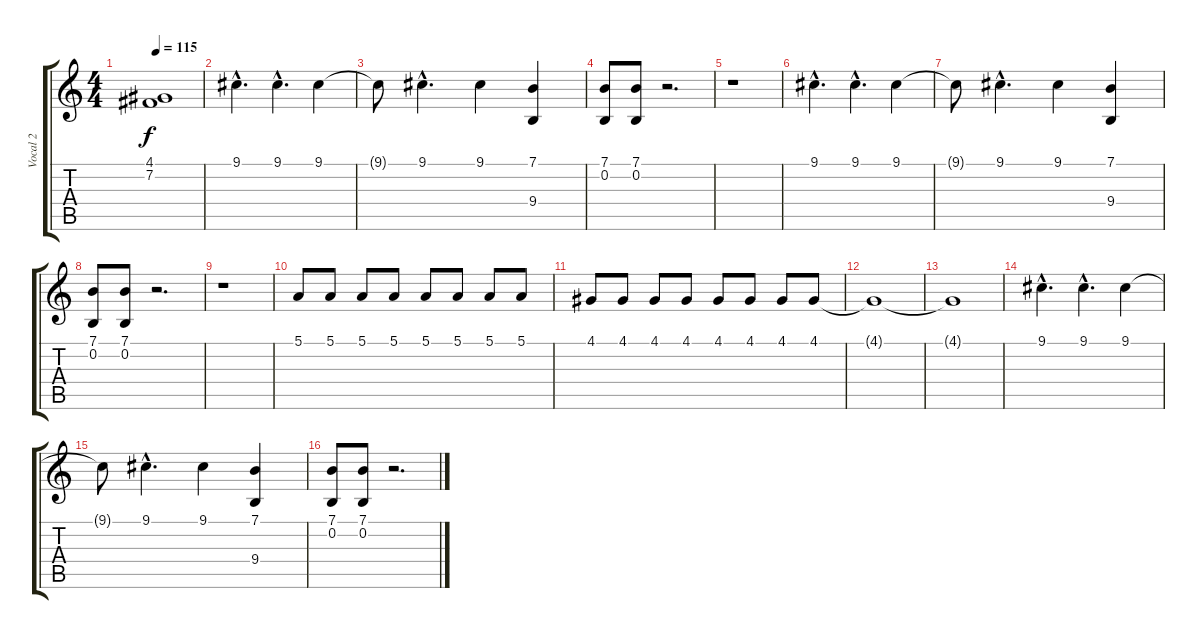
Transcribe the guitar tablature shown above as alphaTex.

\track ("Vocal 2" "Vocal 2") {instrument lead2sawtooth}
\staff {score tabs}
\tuning (E4 B3 G3 D3 A2 E2) {hide}
\ts (4 4)
\tempo 115
\clef g2
\ks c
(4.1{t} 7.2{t}).1{dy f} |
9.1{hac}.4{d} 9.1{hac}.4{d} 9.1.4 |
9.1{t}.8 9.1{hac}.4{d} 9.1.4 (7.1 9.4).4 |
(7.1 0.2).8 (7.1 0.2).8 r.2{d} |
r.1 |
9.1{hac}.4{d} 9.1{hac}.4{d} 9.1.4 |
9.1{t}.8 9.1{hac}.4{d} 9.1.4 (7.1 9.4).4 |
(7.1 0.2).8 (7.1 0.2).8 r.2{d} |
r.1 |
5.1.8 5.1.8 5.1.8 5.1.8 5.1.8 5.1.8 5.1.8 5.1.8 |
4.1.8 4.1.8 4.1.8 4.1.8 4.1.8 4.1.8 4.1.8 4.1.8 |
4.1{t}.1 |
4.1{t}.1 |
9.1{hac}.4{d} 9.1{hac}.4{d} 9.1.4 |
9.1{t}.8 9.1{hac}.4{d} 9.1.4 (7.1 9.4).4 |
(7.1 0.2).8 (7.1 0.2).8 r.2{d}
